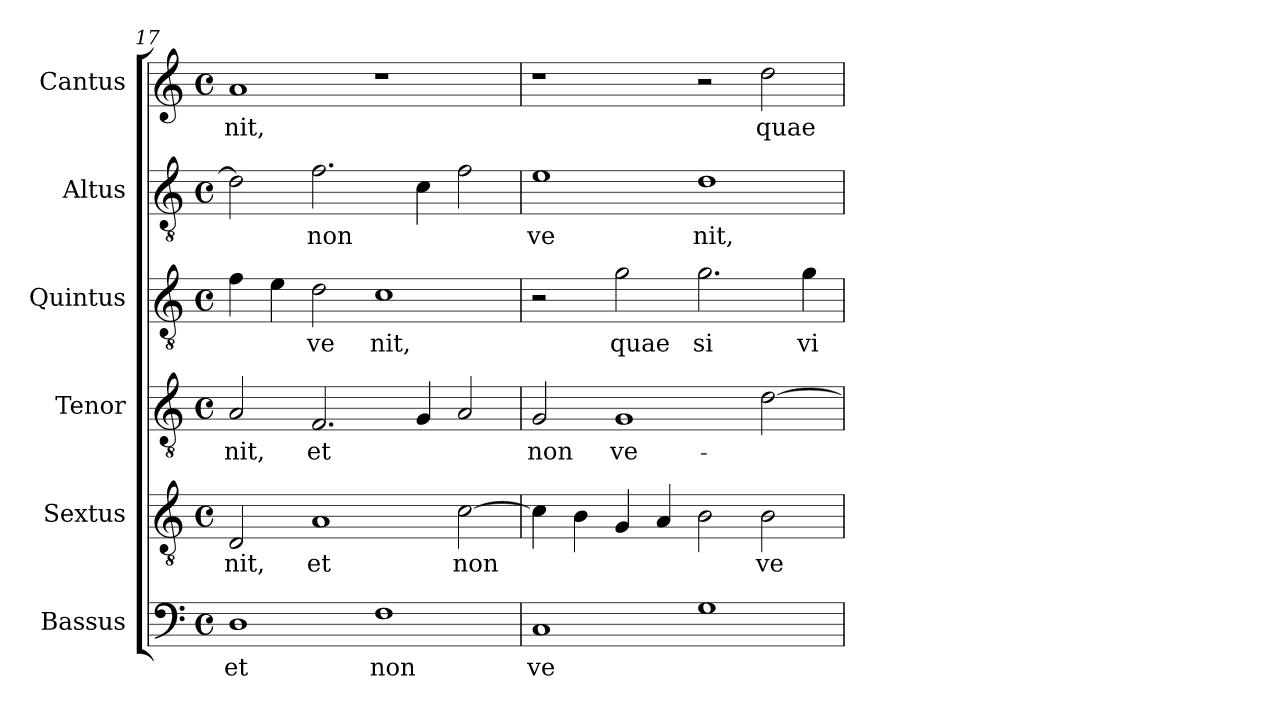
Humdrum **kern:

**kern	**text	**kern	**text	**kern	**text	**kern	**text	**kern	**text	**kern	**text
*part6	*part6	*part5	*part5	*part4	*part4	*part3	*part3	*part2	*part2	*part1	*part1
*staff6	*staff6	*staff5	*staff5	*staff4	*staff4	*staff3	*staff3	*staff2	*staff2	*staff1	*staff1
*I"Bassus	*	*I"Sextus	*	*I"Tenor	*	*I"Quintus	*	*I"Altus	*	*I"Cantus	*
*clefF4	*	*clefGv2	*	*clefGv2	*	*clefGv2	*	*clefGv2	*	*clefG2	*
*M4/4	*	*M4/4	*	*M4/4	*	*M4/4	*	*M4/4	*	*M4/4	*
*met(c)	*	*met(c)	*	*met(c)	*	*met(c)	*	*met(c)	*	*met(c)	*
=17	=17	=17	=17	=17	=17	=17	=17	=17	=17	=17	=17
!	!LO:LY:b:cj	!	!LO:LY:b:cj	!	!LO:LY:b:cj	!	!	!	!	!	!LO:LY:b:cj
1D	et	2D/	nit,	2A/	-nit,	4f\	.	2d\]	.	1a	-nit,
.	.	.	.	.	.	4e\	.	.	.	.	.
!	!	!	!LO:LY:b:cj	!	!LO:LY:b:cj	!	!LO:LY:b:cj	!	!LO:LY:b	!	!
.	.	1A	et	2.F/	et	2d\	ve	2.f\	non	.	.
!	!LO:LY:b:cj	!	!	!	!	!	!LO:LY:b:cj	!	!	!	!
1F	non	.	.	.	.	1c	nit,	.	.	1r	.
.	.	.	.	4G/	.	.	.	4c\	.	.	.
!	!	!	!LO:LY:b	!	!	!	!	!	!	!	!
.	.	[>2c\	non	2A/	.	.	.	2f\	.	.	.
=18	=18	=18	=18	=18	=18	=18	=18	=18	=18	=18	=18
!	!LO:LY:b:cj	!	!	!	!LO:LY:b:cj	!	!	!	!LO:LY:b:cj	!	!
1C	ve	4c\]	.	2G/	non	2r	.	1e	ve	1r	.
.	.	4B\	.	.	.	.	.	.	.	.	.
!	!	!	!	!	!LO:LY:b:cj	!	!LO:LY:b:cj	!	!	!	!
.	.	4G/	.	1G	ve-	2g\	quae	.	.	.	.
.	.	4A/	.	.	.	.	.	.	.	.	.
!	!	!	!	!	!	!	!LO:LY:b:cj	!	!LO:LY:b:cj	!	!
1G	.	2B\	.	.	.	2.g\	si	1d	nit,	2r	.
!	!	!	!LO:LY:b:cj	!	!	!	!	!	!	!	!LO:LY:b:cj
.	.	2B\	ve	[>2d\	.	.	.	.	.	2dd\	quae-
!	!	!	!	!	!	!	!LO:LY:b:cj	!	!	!	!
.	.	.	.	.	.	4g\	vi	.	.	.	.
=	=	=	=	=	=	=	=	=	=	=	=
*-	*-	*-	*-	*-	*-	*-	*-	*-	*-	*-	*-
